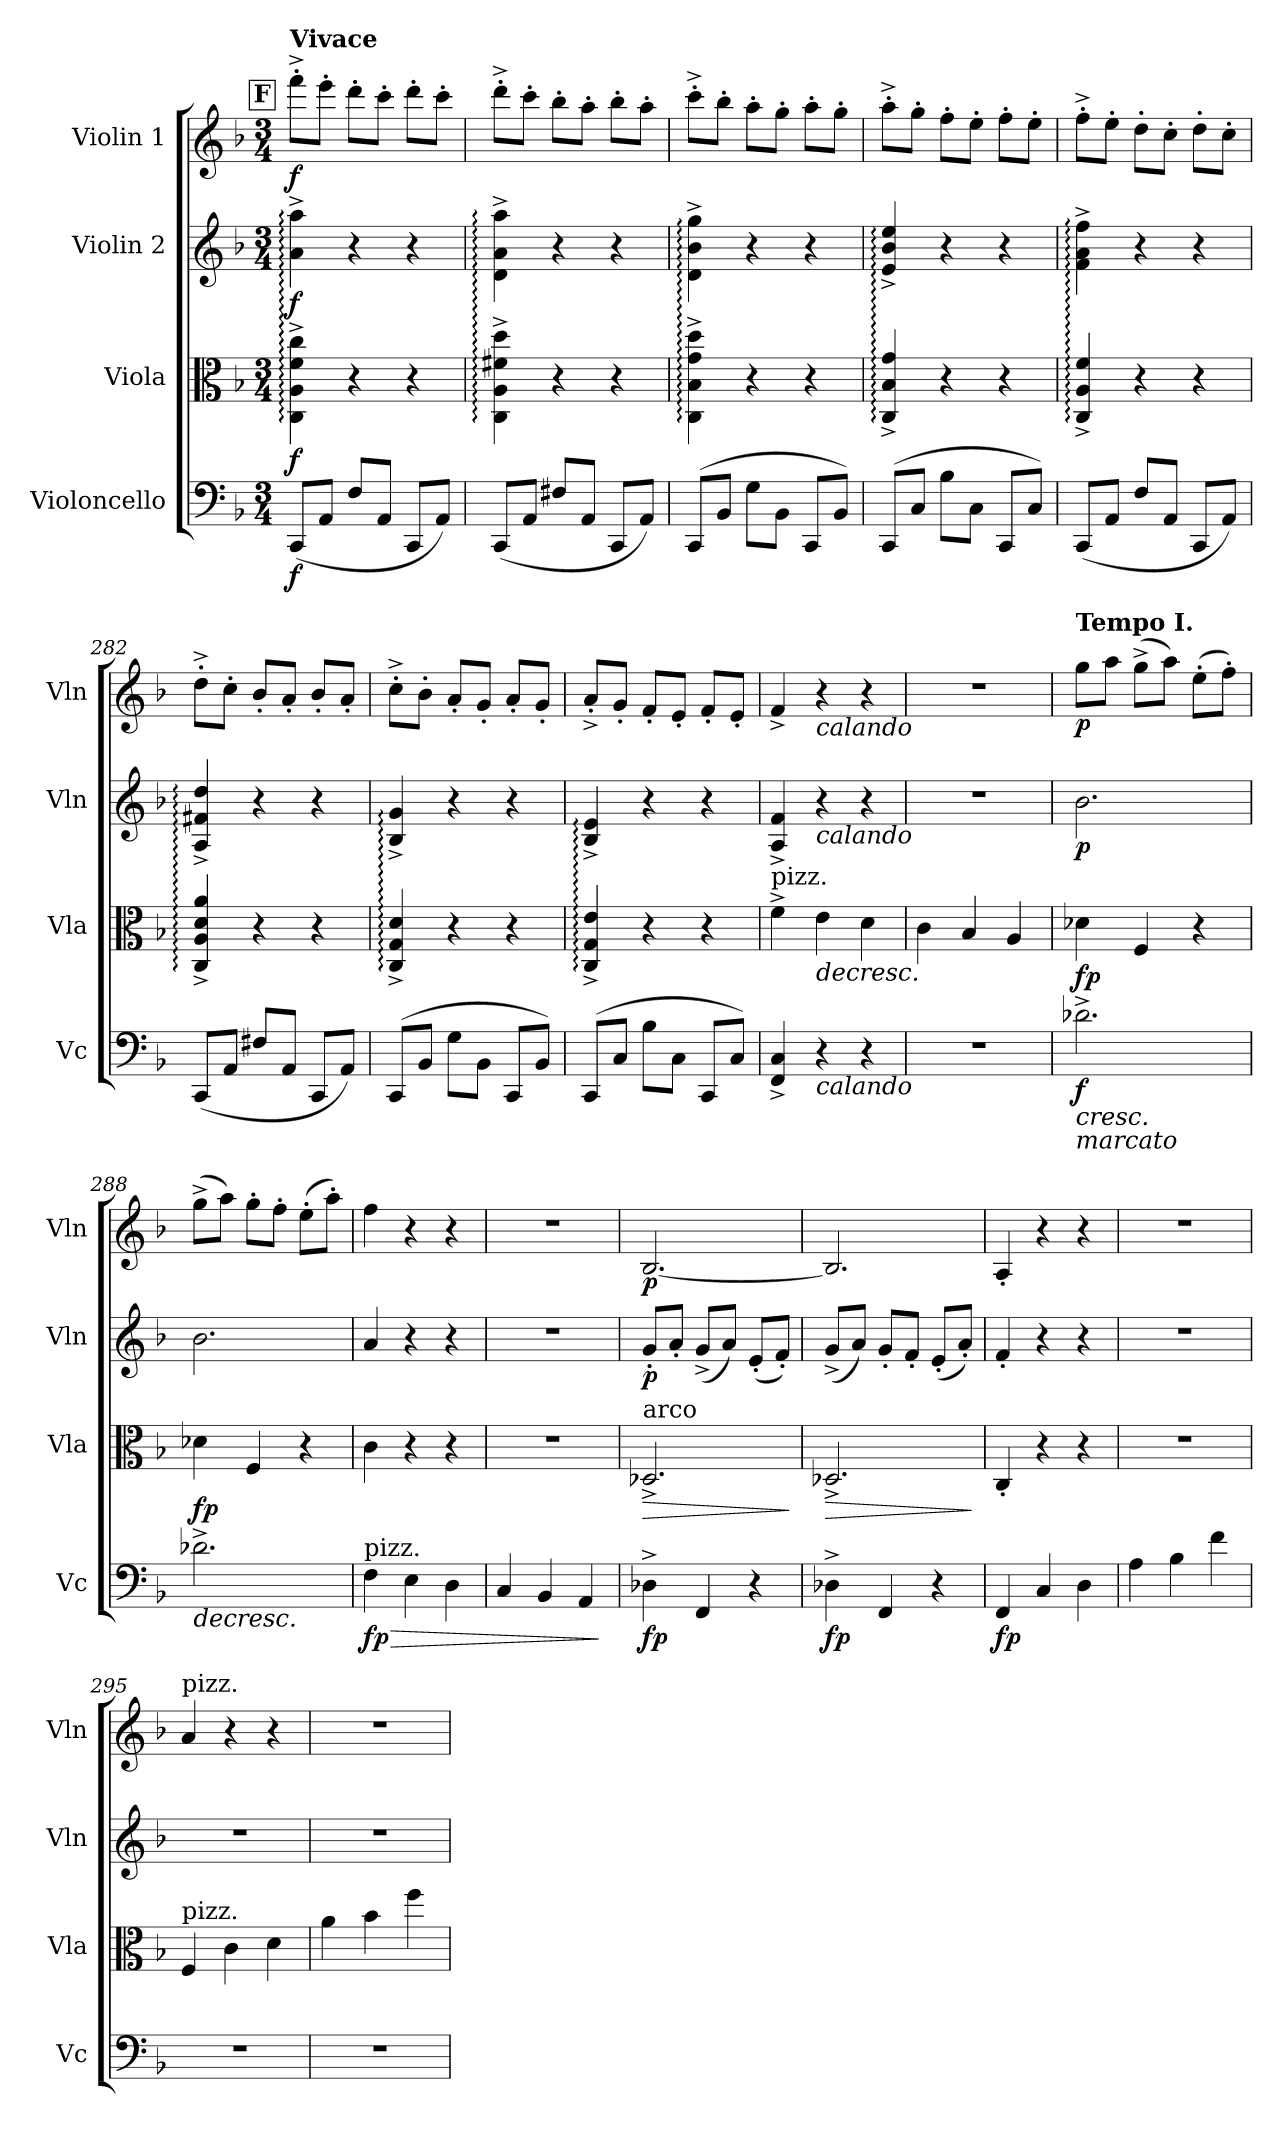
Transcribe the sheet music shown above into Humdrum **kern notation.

**kern	**dynam	**kern	**dynam	**kern	**dynam	**kern	**dynam
*part4	*part4	*part3	*part3	*part2	*part2	*part1	*part1
*staff4	*staff4	*staff3	*staff3	*staff2	*staff2	*staff1	*staff1
*I"Violoncello	*	*I"Viola	*	*I"Violin 2	*	*I"Violin 1	*
*I'Vc	*	*I'Vla	*	*I'Vln	*	*I'Vln	*
*clefF4	*	*clefC3	*	*clefG2	*	*clefG2	*
*k[b-]	*	*k[b-]	*	*k[b-]	*	*k[b-]	*
*M3/4	*	*M3/4	*	*M3/4	*	*M3/4	*
*MM192	*	*MM192	*	*MM192	*	*MM192	*
!!LO:REH:place=s1:a:B:cj:fs=14:t=F
=277	=277	=277	=277	=277	=277	=277	=277
!	!	!	!	!	!	!LO:TX:a:B:t=Vivace	!
!	!LO:DY:b	!	!LO:DY:b	!	!LO:DY:b	!	!LO:DY:b
(8CC/L	f	4C\::^ 4A\::^ 4f\::^ 4cc\::^	f	4a\::^ 4aa\::^	f	8fff'^\L	f
8AA/J	.	.	.	.	.	8eee'\J	.
8F/L	.	4r	.	4r	.	8ddd'\L	.
8AA/J	.	.	.	.	.	8ccc'\J	.
8CC/L	.	4r	.	4r	.	8ddd'\L	.
8AA/J)	.	.	.	.	.	8ccc'\J	.
=278	=278	=278	=278	=278	=278	=278	=278
(8CC/L	.	4C\::^ 4A\::^ 4f#X\::^ 4dd\::^	.	4d\::^ 4a\::^ 4aa\::^	.	8ddd'^\L	.
8AA/J	.	.	.	.	.	8ccc'\J	.
8F#X/L	.	4r	.	4r	.	8bb-'\L	.
8AA/J	.	.	.	.	.	8aa'\J	.
8CC/L	.	4r	.	4r	.	8bb-'\L	.
8AA/J)	.	.	.	.	.	8aa'\J	.
=279	=279	=279	=279	=279	=279	=279	=279
(<8CC/L	.	4C\::^ 4B-\::^ 4g\::^ 4dd\::^	.	4d\::^ 4b-\::^ 4gg\::^	.	8ccc'^\L	.
8BB-/J	.	.	.	.	.	8bb-'\J	.
8G\L	.	4r	.	4r	.	8aa'\L	.
8BB-\J	.	.	.	.	.	8gg'\J	.
8CC/L	.	4r	.	4r	.	8aa'\L	.
8BB-/J)	.	.	.	.	.	8gg'\J	.
=280	=280	=280	=280	=280	=280	=280	=280
(<8CC/L	.	4C/::^> 4B-/::^> 4g/::^>	.	4e/::^ 4b-/::^ 4ee/::^	.	8aa'^\L	.
8C/J	.	.	.	.	.	8gg'\J	.
8B-\L	.	4r	.	4r	.	8ff'\L	.
8C\J	.	.	.	.	.	8ee'\J	.
8CC/L	.	4r	.	4r	.	8ff'\L	.
8C/J)	.	.	.	.	.	8ee'\J	.
=281	=281	=281	=281	=281	=281	=281	=281
(8CC/L	.	4C/::^> 4A/::^> 4f/::^>	.	4f\::^ 4a\::^ 4ff\::^	.	8ff'^\L	.
8AA/J	.	.	.	.	.	8ee'\J	.
8F/L	.	4r	.	4r	.	8dd'\L	.
8AA/J	.	.	.	.	.	8cc'\J	.
8CC/L	.	4r	.	4r	.	8dd'\L	.
8AA/J)	.	.	.	.	.	8cc'\J	.
!!LO:LB:g=z
=282	=282	=282	=282	=282	=282	=282	=282
(8CC/L	.	4C/::^> 4A/::^> 4d/::^> 4a/::^>	.	4A/::^> 4f#X/::^> 4dd/::^>	.	8dd'^\L	.
8AA/J	.	.	.	.	.	8cc'\J	.
8F#X/L	.	4r	.	4r	.	8b-'/L	.
8AA/J	.	.	.	.	.	8a'/J	.
8CC/L	.	4r	.	4r	.	8b-'/L	.
8AA/J)	.	.	.	.	.	8a'/J	.
!!LO:LB:g=z
=283	=283	=283	=283	=283	=283	=283	=283
(<8CC/L	.	4C/::^> 4G/::^> 4d/::^>	.	4B-/::^> 4g/::^>	.	8cc'^\L	.
8BB-/J	.	.	.	.	.	8b-'\J	.
8G\L	.	4r	.	4r	.	8a'/L	.
8BB-\J	.	.	.	.	.	8g'/J	.
8CC/L	.	4r	.	4r	.	8a'/L	.
8BB-/J)	.	.	.	.	.	8g'/J	.
=284	=284	=284	=284	=284	=284	=284	=284
(<8CC/L	.	4C/::^> 4G/::^> 4e/::^>	.	4B-/::^> 4e/::^>	.	8a'^>/L	.
8C/J	.	.	.	.	.	8g'/J	.
8B-\L	.	4r	.	4r	.	8f'/L	.
8C\J	.	.	.	.	.	8e'/J	.
8CC/L	.	4r	.	4r	.	8f'/L	.
8C/J)	.	.	.	.	.	8e'/J	.
=285	=285	=285	=285	=285	=285	=285	=285
!	!	!LO:TX:a:t=pizz.	!	!	!	!	!
4FF/^> 4C/^>	.	4f^\	.	4A/^> 4f/^>	.	4f^>/	.
!	!	!	!	!	!	!LO:TX:b:i:t=calando	!
!	!	!	!	!LO:TX:b:i:t=calando	!	!	!
!LO:TX:b:i:t=calando	!	!	!	!	!	!	!
!	!	!	!LO:HP:b	!	!	!	!
4r	.	4e\	>	4r	.	4r	.
4r	.	4d\	.	4r	.	4r	.
=286	=286	=286	=286	=286	=286	=286	=286
2.r	.	4c\	.	2.r	.	2.r	.
.	.	4B-/	.	.	.	.	.
.	.	4A/	.	.	.	.	.
=287	=287	=287	=287	=287	=287	=287	=287
!	!	!	!	!	!	!LO:TX:a:B:t=Tempo I.	!
!LO:TX:b:i:t=marcato	!	!	!	!	!	!	!
!	!LO:HP:b	!	!	!	!	!	!
!	!LO:DY:n=1:b	!	!LO:DY:b	!	!LO:DY:b	!	!LO:DY:b
2.d-X^\	< f	4d-X\	fp	2.b-\	p	8gg\L	p
.	.	.	.	.	.	8aa\J	.
.	.	4F/	.	.	.	(8gg^\L	.
.	.	.	.	.	.	8aa\J)	.
.	.	4r	.	.	.	(8ee'\L	.
.	.	.	.	.	.	8ff'\J)	.
=288	=288	=288	=288	=288	=288	=288	=288
!	!LO:HP:b	!	!LO:DY:b	!	!	!	!
2.d-X^\	>	4d-X\	fp	2.b-\	.	(8gg^\L	.
.	.	.	.	.	.	8aa\J)	.
.	.	4F/	.	.	.	8gg'\L	.
.	.	.	.	.	.	8ff'\J	.
.	.	4r	.	.	.	(8ee'\L	.
.	.	.	.	.	.	8aa'\J)	.
.	[	.	.	.	.	.	.
=289	=289	=289	=289	=289	=289	=289	=289
!LO:TX:a:t=pizz.	!	!	!	!	!	!	!
!	!LO:HP:b	!	!	!	!	!	!
!	!LO:DY:n=1:b	!	!	!	!	!	!
4F\	> fp	4c\	.	4a/	.	4ff\	.
4E\	.	4r	.	4r	.	4r	.
4D\	.	4r	.	4r	.	4r	.
=290	=290	=290	=290	=290	=290	=290	=290
4C/	.	2.r	.	2.r	.	2.r	.
4BB-/	.	.	.	.	.	.	.
4AA/	.	.	.	.	.	.	.
.	]	.	.	.	.	.	.
!!LO:PB:g=z
=291	=291	=291	=291	=291	=291	=291	=291
!	!	!LO:TX:a:t=arco	!	!	!	!	!
!	!LO:DY:b	!	!LO:HP:b	!	!LO:DY:b	!	!LO:DY:b
4D-X^\	fp	2.D-X^>/	>	8g'/L	p	[2.B-/	p
.	.	.	.	8a'/J	.	.	.
4FF/	.	.	.	(8g^>/L	.	.	.
.	.	.	.	8a/J)	.	.	.
4r	.	.	.	(8e'/L	.	.	.
.	.	.	.	8f'/J)	.	.	.
.	.	.	]	.	.	.	.
=292	=292	=292	=292	=292	=292	=292	=292
!	!LO:DY:b	!	!LO:HP:b	!	!	!	!
4D-X^\	fp	2.D-X^>/	>	(8g^>/L	.	2.B-/]	.
.	.	.	.	8a/J)	.	.	.
4FF/	.	.	.	8g'/L	.	.	.
.	.	.	.	8f'/J	.	.	.
4r	.	.	.	(8e'/L	.	.	.
.	.	.	.	8a'/J)	.	.	.
.	.	.	]	.	.	.	.
=293	=293	=293	=293	=293	=293	=293	=293
!	!LO:DY:b	!	!	!	!	!	!
4FF/	fp	4C'/	.	4f'/	.	4A'/	.
4C/	.	4r	.	4r	.	4r	.
4D\	.	4r	.	4r	.	4r	.
=294	=294	=294	=294	=294	=294	=294	=294
4A\	.	2.r	.	2.r	.	2.r	.
4B-\	.	.	.	.	.	.	.
4f\	.	.	.	.	.	.	.
.	]	.	.	.	.	.	.
=295	=295	=295	=295	=295	=295	=295	=295
!	!	!	!	!	!	!LO:TX:a:t=pizz.	!
!	!	!LO:TX:a:t=pizz.	!	!	!	!	!
2.r	.	4F/	.	2.r	.	4a/	.
.	.	4c\	.	.	.	4r	.
.	.	4d\	.	.	.	4r	.
=296	=296	=296	=296	=296	=296	=296	=296
2.r	.	4a\	.	2.r	.	2.r	.
.	.	4b-\	.	.	.	.	.
.	.	4ff\	.	.	.	.	.
.	.	.	]	.	.	.	.
=	=	=	=	=	=	=	=
*-	*-	*-	*-	*-	*-	*-	*-
